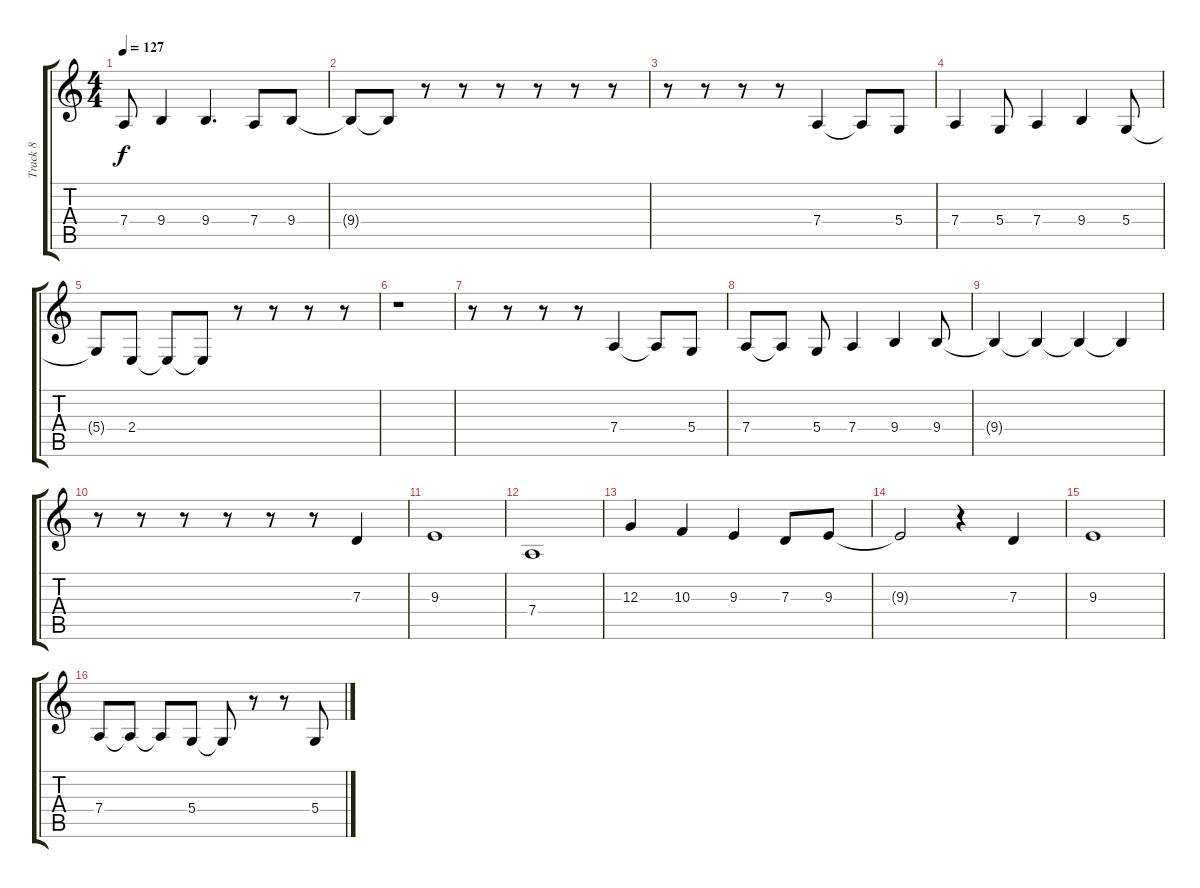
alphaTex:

\track ("Track 8" "Track 8") {instrument lead6voice}
\staff {score tabs}
\tuning (E4 B3 G3 D3 A2 E2) {hide}
\ts (4 4)
\tempo 127
\clef g2
\ks c
7.4{t}.8{dy f} 9.4.4 9.4.4{d} 7.4.8 9.4.8 |
9.4{t}.8 9.4{t}.8 r.8 r.8 r.8 r.8 r.8 r.8 |
r.8 r.8 r.8 r.8 7.4.4 7.4{t}.8 5.4.8 |
7.4.4 5.4.8 7.4.4 9.4.4 5.4.8 |
5.4{t}.8 2.4.8 2.4{t}.8 2.4{t}.8 r.8 r.8 r.8 r.8 |
r.1 |
r.8 r.8 r.8 r.8 7.4.4 7.4{t}.8 5.4.8 |
7.4.8 7.4{t}.8 5.4.8 7.4.4 9.4.4 9.4.8 |
9.4{t}.4 9.4{t}.4 9.4{t}.4 9.4{t}.4 |
r.8 r.8 r.8 r.8 r.8 r.8 7.3.4 |
9.3.1 |
7.4.1 |
12.3.4 10.3.4 9.3.4 7.3.8 9.3.8 |
9.3{t}.2 r.4 7.3.4 |
9.3.1 |
7.4.8 7.4{t}.8 7.4{t}.8 5.4.8 5.4{t}.8 r.8 r.8 5.4.8
